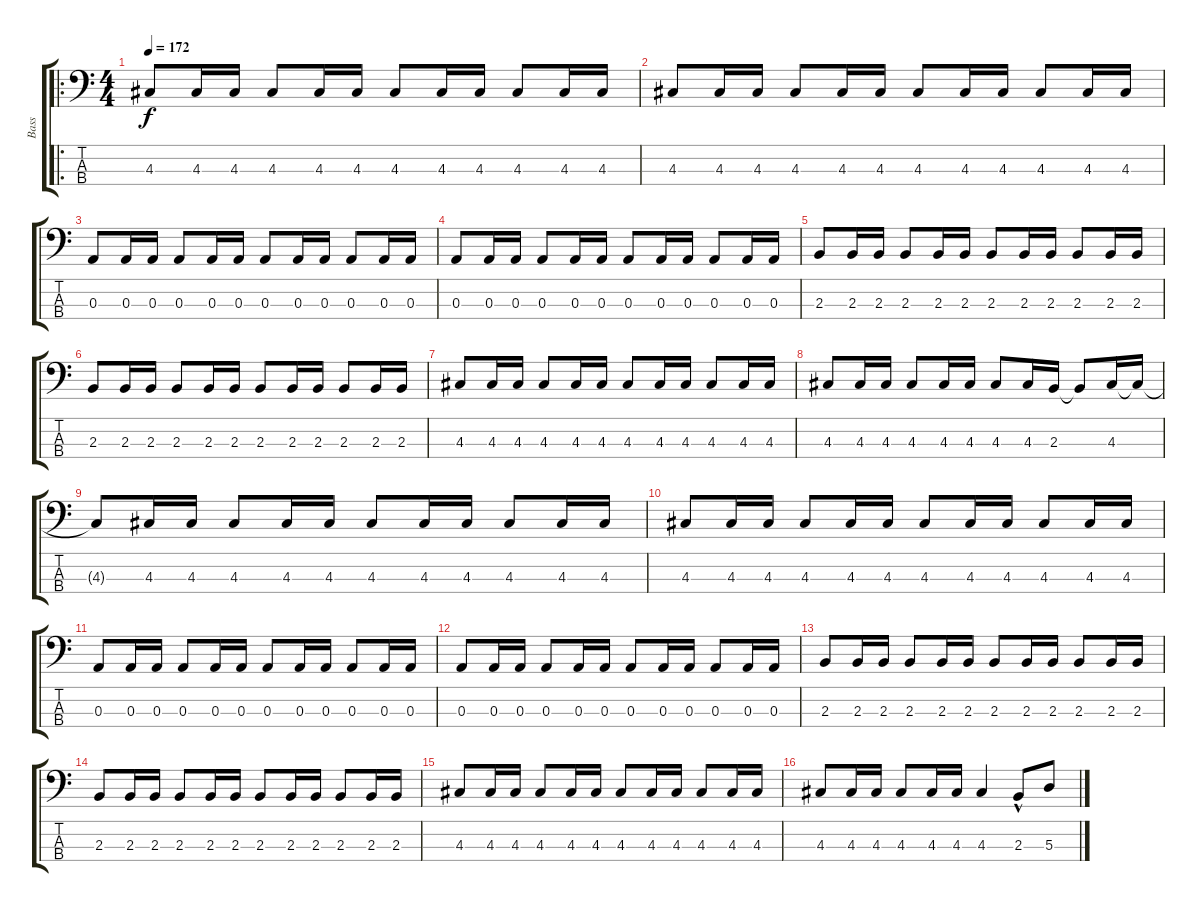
\track ("Bass" "Bass") {instrument electricbassfinger}
\staff {score tabs}
\tuning (G2 D2 A1 E1) {hide}
\ro
\ts (4 4)
\tempo 172
\clef f4
\ks c
4.3.8{dy f instrument electricbassfinger} 4.3.16 4.3.16 4.3.8 4.3.16 4.3.16 4.3.8 4.3.16 4.3.16 4.3.8 4.3.16 4.3.16 |
4.3.8 4.3.16 4.3.16 4.3.8 4.3.16 4.3.16 4.3.8 4.3.16 4.3.16 4.3.8 4.3.16 4.3.16 |
0.3.8 0.3.16 0.3.16 0.3.8 0.3.16 0.3.16 0.3.8 0.3.16 0.3.16 0.3.8 0.3.16 0.3.16 |
0.3.8 0.3.16 0.3.16 0.3.8 0.3.16 0.3.16 0.3.8 0.3.16 0.3.16 0.3.8 0.3.16 0.3.16 |
2.3.8 2.3.16 2.3.16 2.3.8 2.3.16 2.3.16 2.3.8 2.3.16 2.3.16 2.3.8 2.3.16 2.3.16 |
2.3.8 2.3.16 2.3.16 2.3.8 2.3.16 2.3.16 2.3.8 2.3.16 2.3.16 2.3.8 2.3.16 2.3.16 |
4.3.8 4.3.16 4.3.16 4.3.8 4.3.16 4.3.16 4.3.8 4.3.16 4.3.16 4.3.8 4.3.16 4.3.16 |
4.3.8 4.3.16 4.3.16 4.3.8 4.3.16 4.3.16 4.3.8 4.3.16 2.3.16 2.3{t}.8 4.3.16 4.3{t}.16 |
4.3{t}.8 4.3.16 4.3.16 4.3.8 4.3.16 4.3.16 4.3.8 4.3.16 4.3.16 4.3.8 4.3.16 4.3.16 |
4.3.8 4.3.16 4.3.16 4.3.8 4.3.16 4.3.16 4.3.8 4.3.16 4.3.16 4.3.8 4.3.16 4.3.16 |
0.3.8 0.3.16 0.3.16 0.3.8 0.3.16 0.3.16 0.3.8 0.3.16 0.3.16 0.3.8 0.3.16 0.3.16 |
0.3.8 0.3.16 0.3.16 0.3.8 0.3.16 0.3.16 0.3.8 0.3.16 0.3.16 0.3.8 0.3.16 0.3.16 |
2.3.8 2.3.16 2.3.16 2.3.8 2.3.16 2.3.16 2.3.8 2.3.16 2.3.16 2.3.8 2.3.16 2.3.16 |
2.3.8 2.3.16 2.3.16 2.3.8 2.3.16 2.3.16 2.3.8 2.3.16 2.3.16 2.3.8 2.3.16 2.3.16 |
4.3.8 4.3.16 4.3.16 4.3.8 4.3.16 4.3.16 4.3.8 4.3.16 4.3.16 4.3.8 4.3.16 4.3.16 |
4.3.8 4.3.16 4.3.16 4.3.8 4.3.16 4.3.16 4.3.4 2.3{hac}.8 5.3.8
